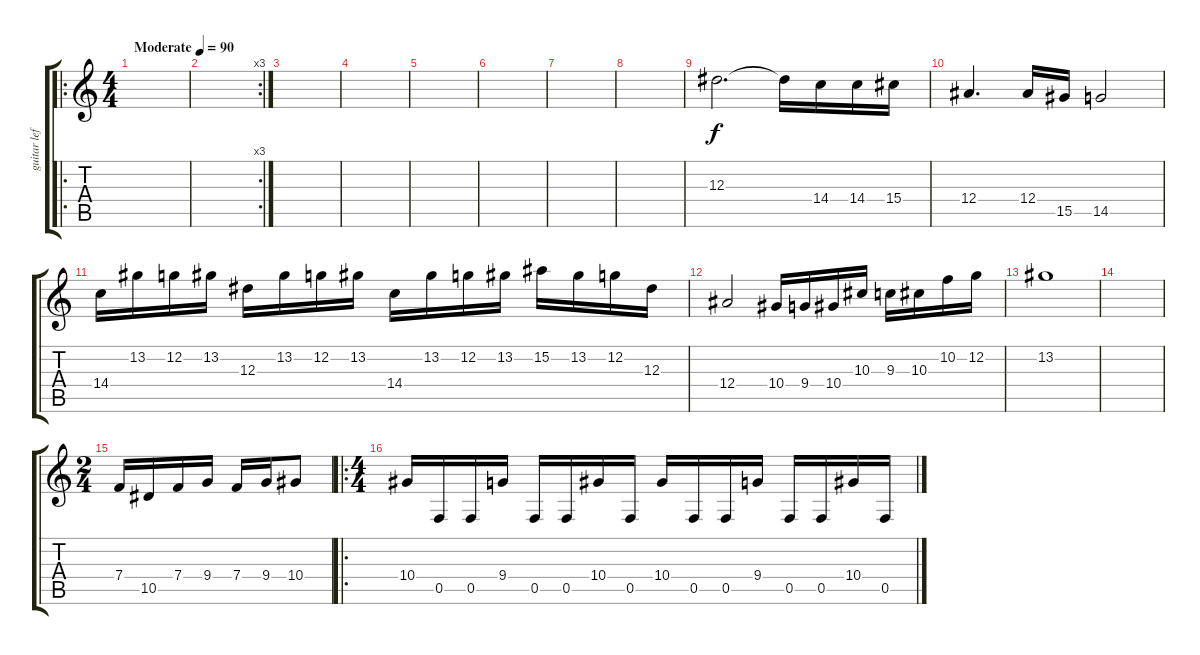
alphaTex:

\track ("guitar left" "guitar lef") {instrument distortionguitar}
\staff {score tabs}
\tuning (C4 G3 Eb3 Bb2 F2 C2) {hide}
\ro
\ts (4 4)
\tempo (90 "Moderate")
\clef g2
\ks c
|
\rc 3
|
|
|
|
|
|
|
12.3.2{d} 12.3{t}.16 14.4.16 14.4.16 15.4.16 |
12.4.4{d} 12.4.16 15.5.16 14.5.2 |
14.4.16 13.2.16 12.2.16 13.2.16 12.3.16 13.2.16 12.2.16 13.2.16 14.4.16 13.2.16 12.2.16 13.2.16 15.2.16 13.2.16 12.2.16 12.3.16 |
12.4.2 10.4.16 9.4.16 10.4.16 10.3.16 9.3.16 10.3.16 10.2.16 12.2.16 |
13.2.1 |
|
\ts (2 4)
7.4.16 10.5.16 7.4.16 9.4.16 7.4.16 9.4.16 10.4.8 |
\ro
\ts (4 4)
10.4.16 0.5.16 0.5.16 9.4.16 0.5.16 0.5.16 10.4.16 0.5.16 10.4.16 0.5.16 0.5.16 9.4.16 0.5.16 0.5.16 10.4.16 0.5.16
